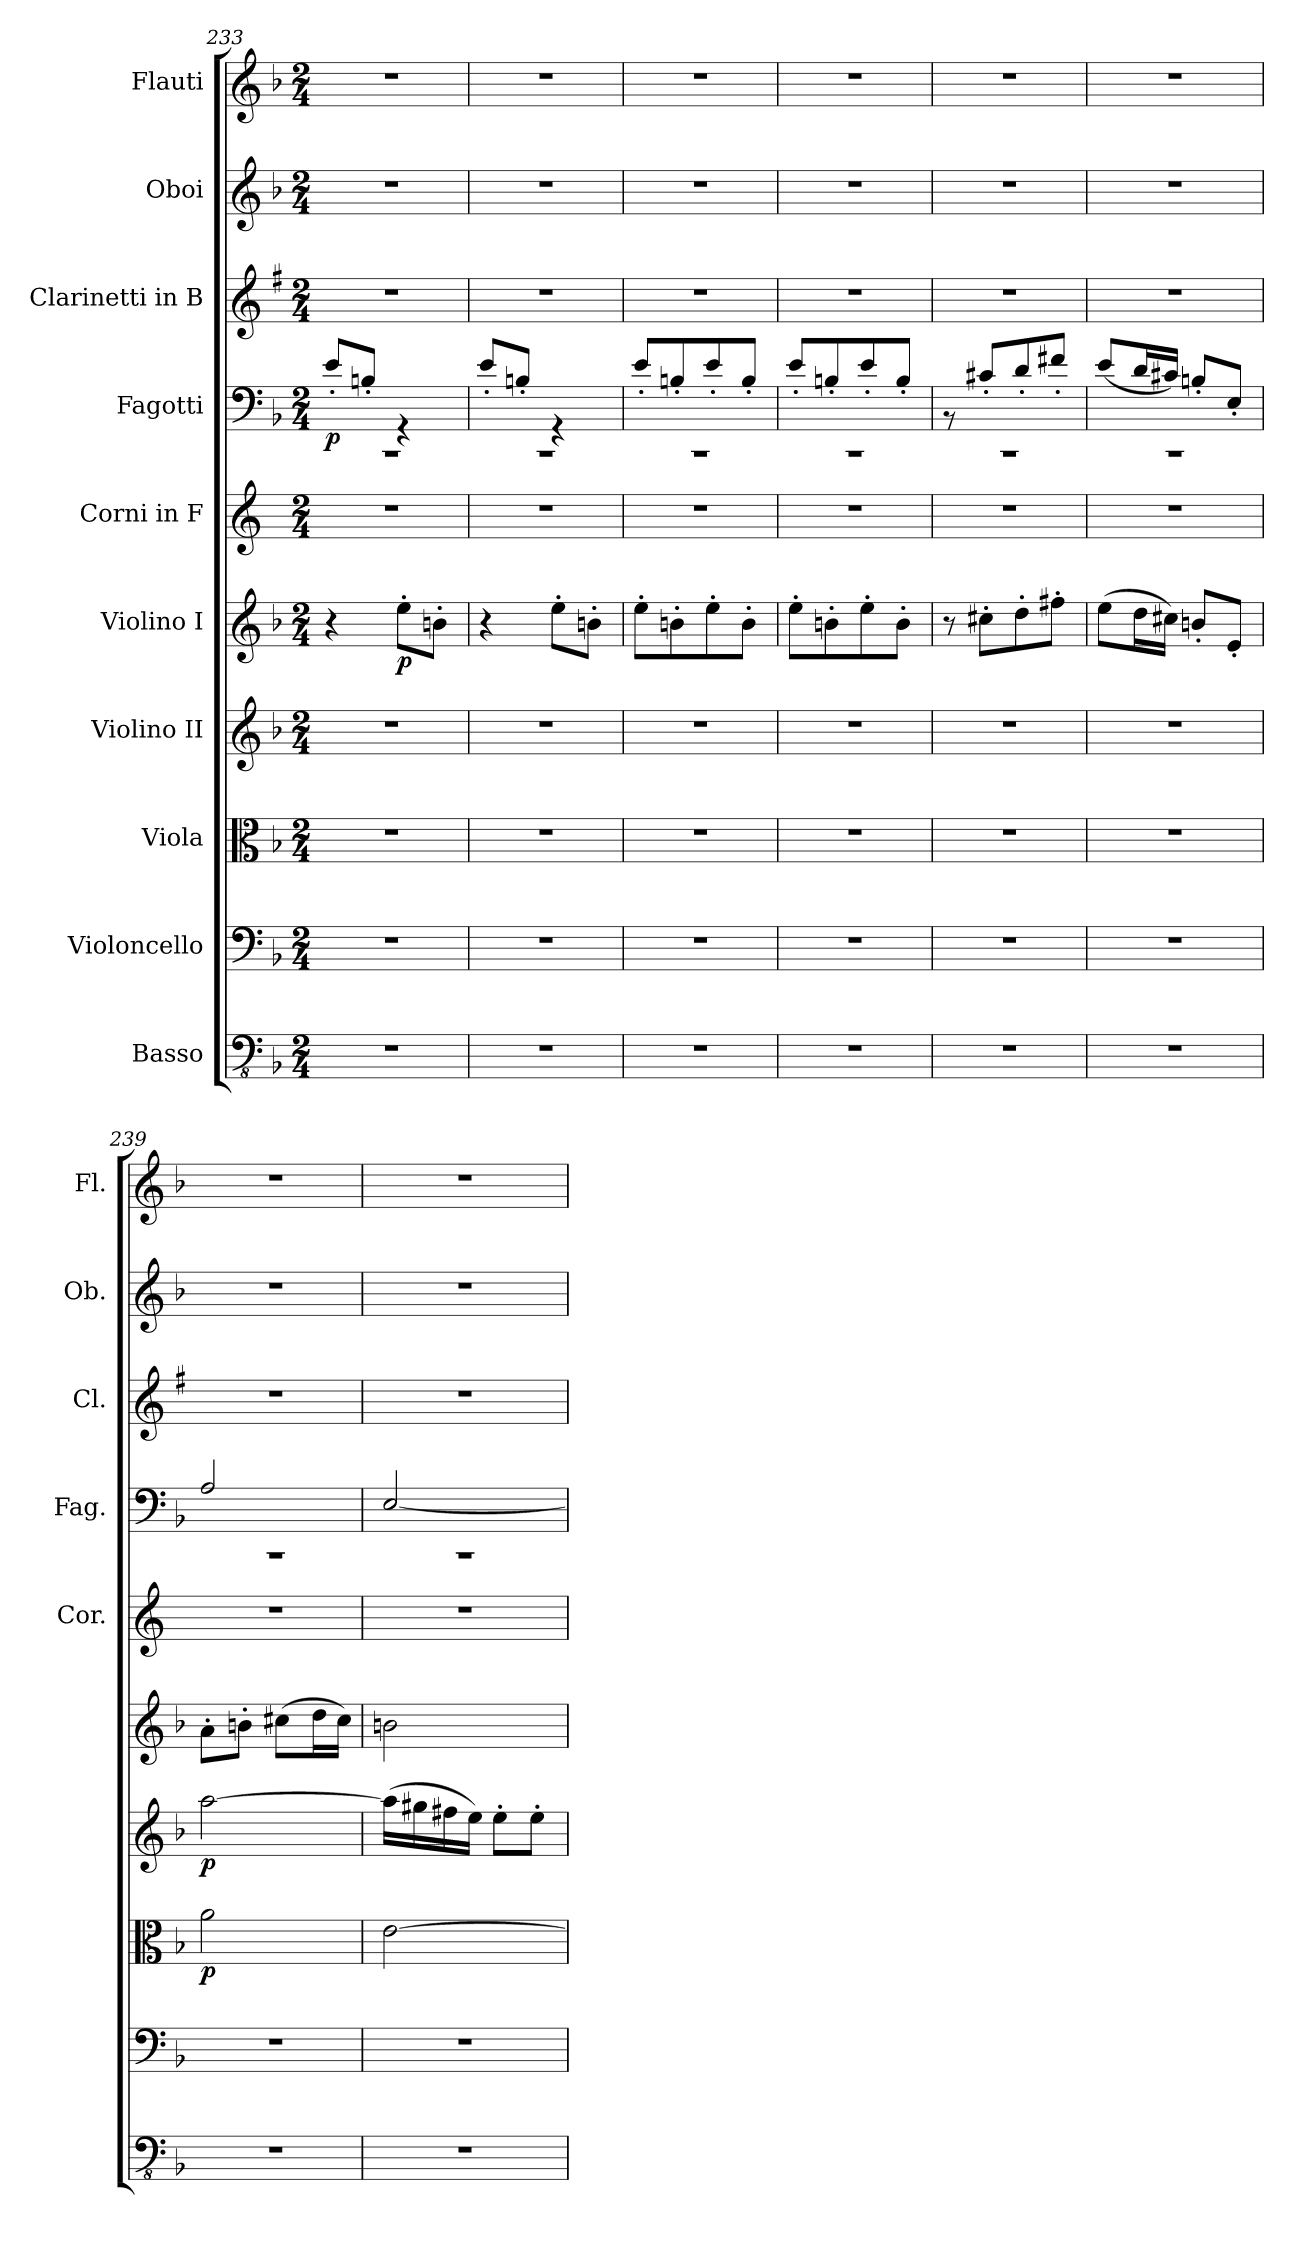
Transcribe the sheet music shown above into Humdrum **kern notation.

**kern	**kern	**kern	**dynam	**kern	**dynam	**kern	**dynam	**kern	**kern	**dynam	**kern	**kern	**kern
*part10	*part9	*part8	*part8	*part7	*part7	*part6	*part6	*part5	*part4	*part4	*part3	*part2	*part1
*staff10	*staff9	*staff8	*staff8	*staff7	*staff7	*staff6	*staff6	*staff5	*staff4	*staff4	*staff3	*staff2	*staff1
*I"Basso	*I"Violoncello	*I"Viola	*	*I"Violino II	*	*I"Violino I	*	*I"Corni in F	*I"Fagotti	*	*I"Clarinetti in B	*I"Oboi	*I"Flauti
*	*	*	*	*	*	*	*	*I'Cor.	*I'Fag.	*	*I'Cl.	*I'Ob.	*I'Fl.
*clefFv4	*clefF4	*clefC3	*	*clefG2	*	*clefG2	*	*clefG2	*clefF4	*	*clefG2	*clefG2	*clefG2
*	*	*	*	*	*	*	*	*ITrd4c7	*	*	*ITrd1c2	*	*
*k[b-]	*k[b-]	*k[b-]	*	*k[b-]	*	*k[b-]	*	*k[b-]	*k[b-]	*	*k[b-]	*k[b-]	*k[b-]
*M2/4	*M2/4	*M2/4	*	*M2/4	*	*M2/4	*	*M2/4	*M2/4	*	*M2/4	*M2/4	*M2/4
=233	=233	=233	=233	=233	=233	=233	=233	=233	=233	=233	=233	=233	=233
*	*	*	*	*	*	*	*	*	*^	*	*	*	*
!	!	!	!	!	!	!	!	!	!	!	!LO:DY:b	!	!	!
2r	2r	2r	.	2r	.	4r	.	2r	2rCC	8e'/L	p	2r	2r	2r
.	.	.	.	.	.	.	.	.	.	8Bn'/J	.	.	.	.
!	!	!	!	!	!	!	!LO:DY:b	!	!	!	!	!	!	!
.	.	.	.	.	.	8ee'\L	p	.	.	4r	.	.	.	.
.	.	.	.	.	.	8bn'\J	.	.	.	.	.	.	.	.
=234	=234	=234	=234	=234	=234	=234	=234	=234	=234	=234	=234	=234	=234	=234
2r	2r	2r	.	2r	.	4r	.	2r	2rCC	8e'/L	.	2r	2r	2r
.	.	.	.	.	.	.	.	.	.	8Bn'/J	.	.	.	.
.	.	.	.	.	.	8ee'\L	.	.	.	4r	.	.	.	.
.	.	.	.	.	.	8bn'\J	.	.	.	.	.	.	.	.
=235	=235	=235	=235	=235	=235	=235	=235	=235	=235	=235	=235	=235	=235	=235
2r	2r	2r	.	2r	.	8ee'\L	.	2r	2rCC	8e'/L	.	2r	2r	2r
.	.	.	.	.	.	8bn'\	.	.	.	8Bn'/	.	.	.	.
.	.	.	.	.	.	8ee'\	.	.	.	8e'/	.	.	.	.
.	.	.	.	.	.	8b'\J	.	.	.	8B'/J	.	.	.	.
=236	=236	=236	=236	=236	=236	=236	=236	=236	=236	=236	=236	=236	=236	=236
2r	2r	2r	.	2r	.	8ee'\L	.	2r	2rCC	8e'/L	.	2r	2r	2r
.	.	.	.	.	.	8bn'\	.	.	.	8Bn'/	.	.	.	.
.	.	.	.	.	.	8ee'\	.	.	.	8e'/	.	.	.	.
.	.	.	.	.	.	8b'\J	.	.	.	8B'/J	.	.	.	.
=237	=237	=237	=237	=237	=237	=237	=237	=237	=237	=237	=237	=237	=237	=237
2r	2r	2r	.	2r	.	8r	.	2r	2rCC	8r	.	2r	2r	2r
.	.	.	.	.	.	8cc#X'\L	.	.	.	8c#X'/L	.	.	.	.
.	.	.	.	.	.	8dd'\	.	.	.	8d'/	.	.	.	.
.	.	.	.	.	.	8ff#X'\J	.	.	.	8f#X'/J	.	.	.	.
=238	=238	=238	=238	=238	=238	=238	=238	=238	=238	=238	=238	=238	=238	=238
2r	2r	2r	.	2r	.	(8ee\L	.	2r	2rCC	(8e/L	.	2r	2r	2r
.	.	.	.	.	.	16dd\L	.	.	.	16d/L	.	.	.	.
.	.	.	.	.	.	16cc#X\JJ)	.	.	.	16c#X/JJ)	.	.	.	.
.	.	.	.	.	.	8bn'/L	.	.	.	8Bn'/L	.	.	.	.
.	.	.	.	.	.	8e'/J	.	.	.	8E'/J	.	.	.	.
=239	=239	=239	=239	=239	=239	=239	=239	=239	=239	=239	=239	=239	=239	=239
!	!	!	!LO:DY:b	!	!LO:DY:b	!	!	!	!	!	!	!	!	!
2r	2r	2a\	p	[2aa\	p	8a'\L	.	2r	2rCC	2A/	.	2r	2r	2r
.	.	.	.	.	.	8bn'\J	.	.	.	.	.	.	.	.
.	.	.	.	.	.	(8cc#X\L	.	.	.	.	.	.	.	.
.	.	.	.	.	.	16dd\L	.	.	.	.	.	.	.	.
.	.	.	.	.	.	16cc#\JJ)	.	.	.	.	.	.	.	.
!!LO:LB:g=z
=240	=240	=240	=240	=240	=240	=240	=240	=240	=240	=240	=240	=240	=240	=240
2r	2r	[2e\	.	(16aa\LL]	.	2bn\	.	2r	2rCC	[2E/	.	2r	2r	2r
.	.	.	.	16gg#X\	.	.	.	.	.	.	.	.	.	.
.	.	.	.	16ff#X\	.	.	.	.	.	.	.	.	.	.
.	.	.	.	16ee\JJ)	.	.	.	.	.	.	.	.	.	.
.	.	.	.	8ee'\L	.	.	.	.	.	.	.	.	.	.
.	.	.	.	8ee'\J	.	.	.	.	.	.	.	.	.	.
*	*	*	*	*	*	*	*	*	*v	*v	*	*	*	*
=	=	=	=	=	=	=	=	=	=	=	=	=	=
*-	*-	*-	*-	*-	*-	*-	*-	*-	*-	*-	*-	*-	*-
